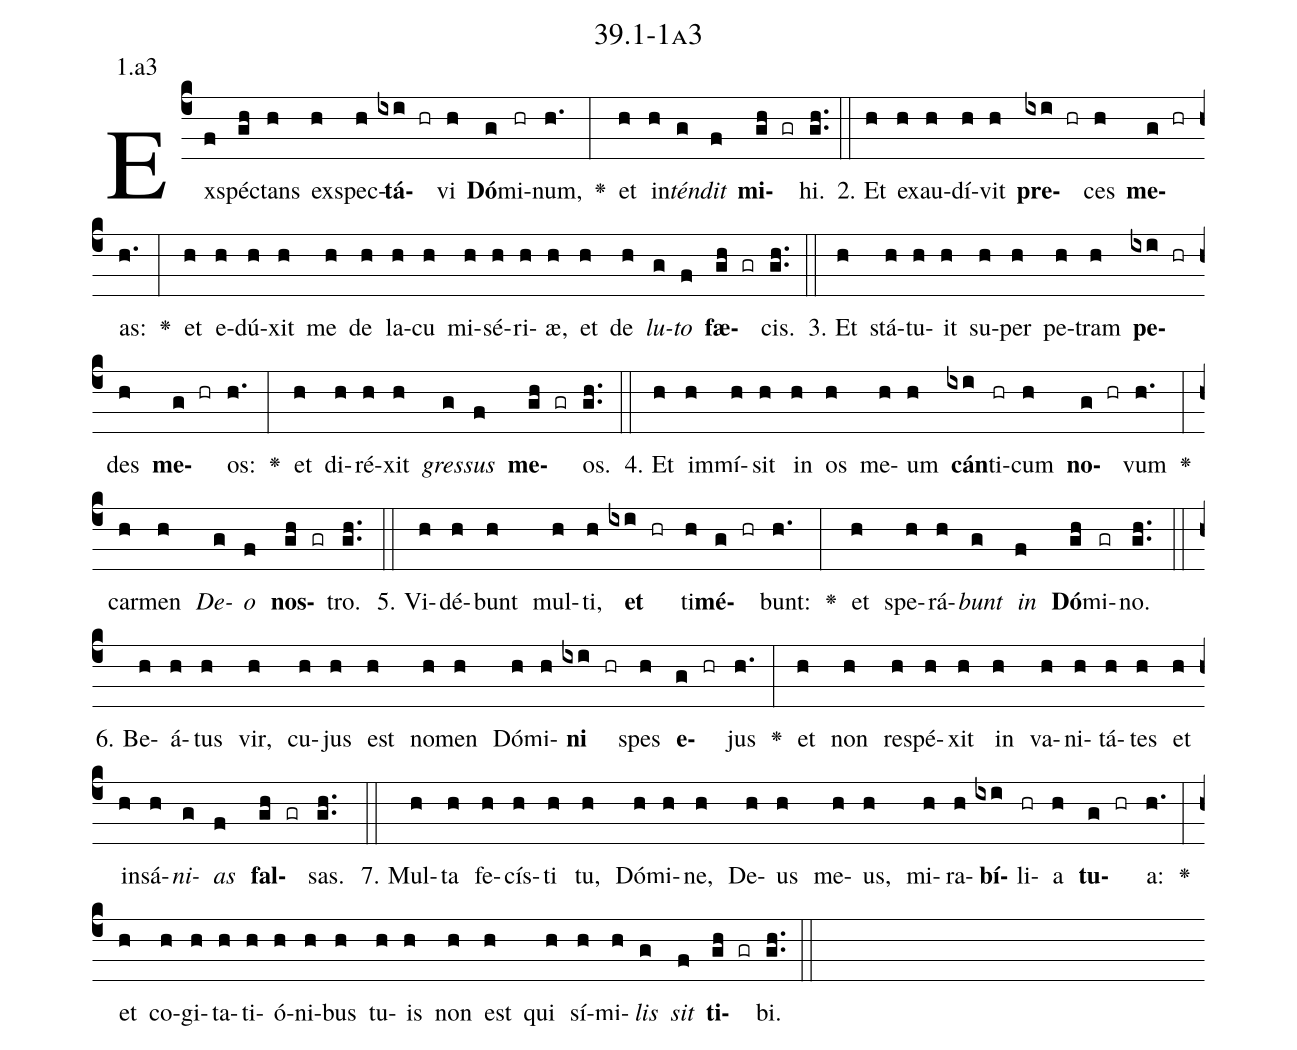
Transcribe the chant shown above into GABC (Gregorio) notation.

name: 39.1-1a3;
annotation: 1.a3;
%%
(c4)Ex(f)spéc(gh)tans(h) ex(h)spec(h)<b>tá</b>(ixi hr)vi(h) <b>Dó</b>(g)mi(hr)num,(h.) <v>\greheightstar</v>(:) et(h) in(h)<i>tén</i>(g)<i>dit</i>(f) <b>mi</b>(gh gr)hi.(gh..) (::)
2. Et(h) ex(h)au(h)dí(h)vit(h) <b>pre</b>(ixi hr)ces(h) <b>me</b>(g hr)as:(h.) <v>\greheightstar</v>(:) et(h) e(h)dú(h)xit(h) me(h) de(h) la(h)cu(h) mi(h)sé(h)ri(h)æ,(h) et(h) de(h) <i>lu</i>(g)<i>to</i>(f) <b>fæ</b>(gh gr)cis.(gh..) (::)
3. Et(h) stá(h)tu(h)it(h) su(h)per(h) pe(h)tram(h) <b>pe</b>(ixi hr)des(h) <b>me</b>(g hr)os:(h.) <v>\greheightstar</v>(:) et(h) di(h)ré(h)xit(h) <i>gres</i>(g)<i>sus</i>(f) <b>me</b>(gh gr)os.(gh..) (::)
4. Et(h) im(h)mí(h)sit(h) in(h) os(h) me(h)um(h) <b>cán</b>(ixi)ti(hr)cum(h) <b>no</b>(g hr)vum(h.) <v>\greheightstar</v>(:) car(h)men(h) <i>De</i>(g)<i>o</i>(f) <b>nos</b>(gh gr)tro.(gh..) (::)
5. Vi(h)dé(h)bunt(h) mul(h)ti,(h) <b>et</b>(ixi hr) ti(h)<b>mé</b>(g hr)bunt:(h.) <v>\greheightstar</v>(:) et(h) spe(h)rá(h)<i>bunt</i>(g) <i>in</i>(f) <b>Dó</b>(gh)mi(gr)no.(gh..) (::)
6. Be(h)á(h)tus(h) vir,(h) cu(h)jus(h) est(h) no(h)men(h) Dó(h)mi(h)<b>ni</b>(ixi hr) spes(h) <b>e</b>(g hr)jus(h.) <v>\greheightstar</v>(:) et(h) non(h) re(h)spé(h)xit(h) in(h) va(h)ni(h)tá(h)tes(h) et(h) in(h)sá(h)<i>ni</i>(g)<i>as</i>(f) <b>fal</b>(gh gr)sas.(gh..) (::)
7. Mul(h)ta(h) fe(h)cís(h)ti(h) tu,(h) Dó(h)mi(h)ne,(h) De(h)us(h) me(h)us,(h) mi(h)ra(h)<b>bí</b>(ixi)li(hr)a(h) <b>tu</b>(g hr)a:(h.) <v>\greheightstar</v>(:) et(h) co(h)gi(h)ta(h)ti(h)ó(h)ni(h)bus(h) tu(h)is(h) non(h) est(h) qui(h) sí(h)mi(h)<i>lis</i>(g) <i>sit</i>(f) <b>ti</b>(gh gr)bi.(gh..) (::)
